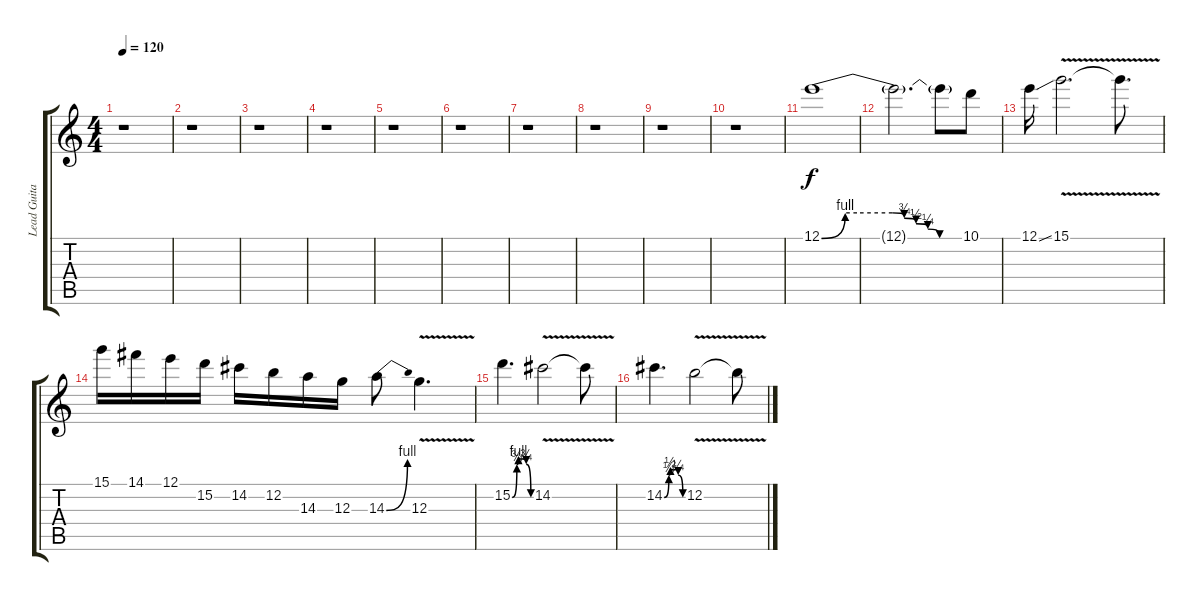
\track ("Lead Guitar" "Lead Guita") {instrument overdrivenguitar}
\staff {score tabs}
\tuning (E4 B3 G3 D3 A2 E2) {hide}
\ts (4 4)
\tempo 120
\clef g2
\ks c
r.1{dy f} |
r.1 |
r.1 |
r.1 |
r.1 |
r.1 |
r.1 |
r.1 |
r.1 |
r.1 |
12.1{be (custom 0 0 10 4 15 4 30 4 35 3 40 2 45 1 50 0 55 0 60 0)}.1 |
12.1{t}.2{d} 12.1{t}.8 10.1.8 |
12.1{ss}.16 15.1{v}.2{d} 15.1{t}.8{d} |
15.1.16 14.1.16 12.1.16 15.2.16 14.2.16 12.2.16 14.3.16 12.3.16 14.3{be (bend 0 0 60 4)}.8 12.3{v}.4{d} |
15.2{be (custom 0 0 15 3 20 4 30 4 40 4 45 3 60 0)}.4{d} 14.2{v}.2 14.2{t}.8 |
14.2{be (custom 0 0 15 1 20 2 30 2 40 2 45 1 60 0)}.4{d} 12.2{v}.2 12.2{t}.8
